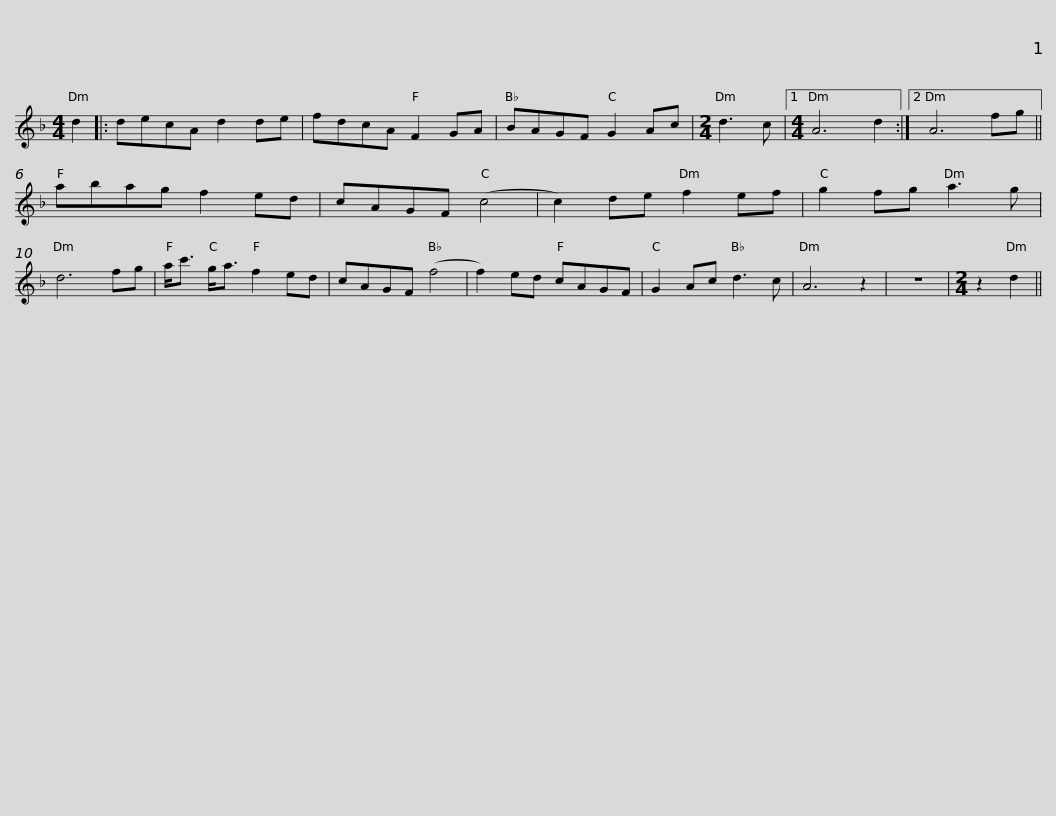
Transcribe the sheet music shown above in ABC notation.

X:1
L:1/8
M:4/4
I:linebreak $
K:Dmin
V:1 treble
V:1
 d2 |: decA d2 de | fdcA F2 GA | BAGF G2 Ac |[M:2/4] d3 c |1 %5
[M:4/4] A6 d2 :|2 A6 fg || abag f2 ed |$ cAGF (c4 | c2) de f2 ef | %10
 g2 fg a3 g | d6 fg | a<c' g<a f2 ed | cAGF (f4 | f2) ed cAGF |$ %15
 G2 Ac d3 c | A6 z2 | z8 |[M:2/4] z2 d2 || %19
